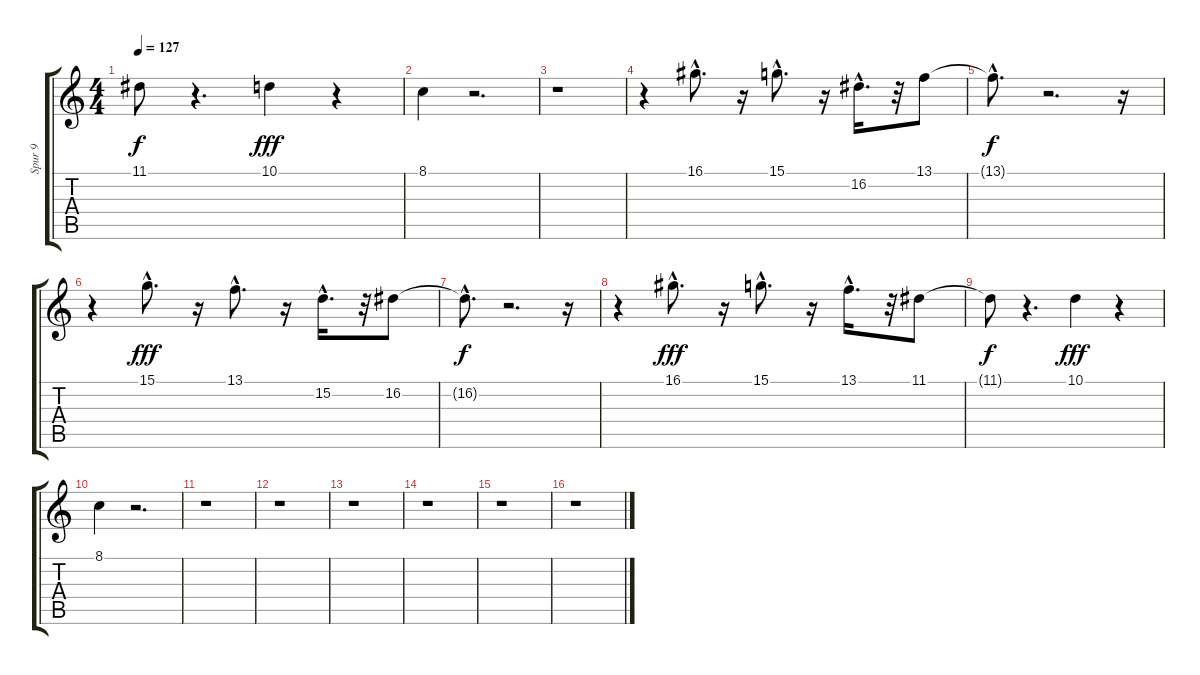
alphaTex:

\track ("Spur 9" "Spur 9") {instrument stringensemble1}
\staff {score tabs}
\tuning (E4 B3 G3 D3 A2 E2) {hide}
\ts (4 4)
\tempo 127
\clef g2
\ks c
11.1{t}.8{dy f} r.4{d} 10.1.4{dy fff} r.4 |
8.1.4 r.2{d} |
r.1 |
r.4 16.1{hac}.8{d} r.16 15.1{hac}.8{d} r.16 16.2{hac}.16{d} r.32 13.1.8 |
13.1{hac t}.8{d dy f} r.2{d} r.16 |
r.4 15.1{hac}.8{d dy fff} r.16 13.1{hac}.8{d} r.16 15.2{hac}.16{d} r.32 16.2.8 |
16.2{hac t}.8{d dy f} r.2{d} r.16 |
r.4 16.1{hac}.8{d dy fff} r.16 15.1{hac}.8{d} r.16 13.1{hac}.16{d} r.32 11.1.8 |
11.1{t}.8{dy f} r.4{d} 10.1.4{dy fff} r.4 |
8.1.4 r.2{d} |
r.1 |
r.1 |
r.1 |
r.1 |
r.1 |
r.1
